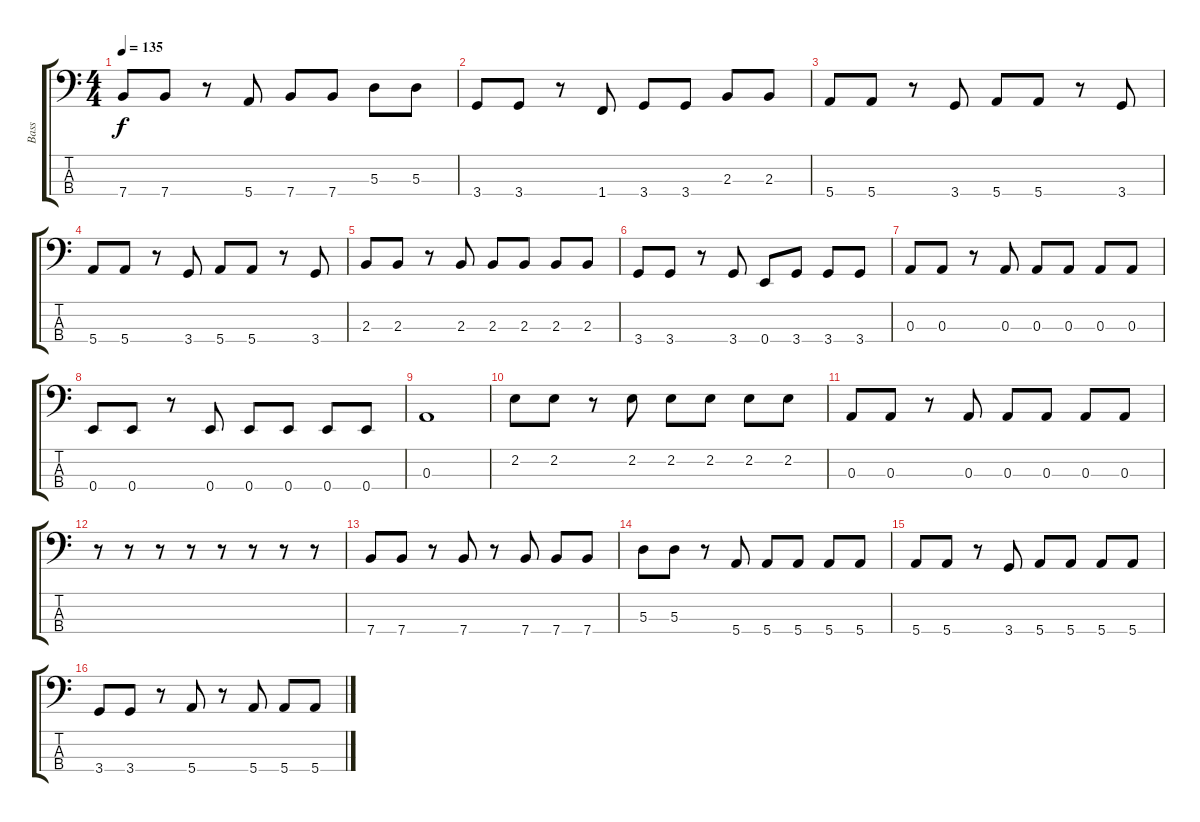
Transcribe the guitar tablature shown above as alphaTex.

\track ("Bass" "Bass") {instrument electricbasspick}
\staff {score tabs}
\tuning (G2 D2 A1 E1) {hide}
\ts (4 4)
\tempo 135
\clef f4
\ks c
7.4.8{dy f} 7.4.8 r.8 5.4.8 7.4.8 7.4.8 5.3.8 5.3.8 |
3.4.8 3.4.8 r.8 1.4.8 3.4.8 3.4.8 2.3.8 2.3.8 |
5.4.8 5.4.8 r.8 3.4.8 5.4.8 5.4.8 r.8 3.4.8 |
5.4.8 5.4.8 r.8 3.4.8 5.4.8 5.4.8 r.8 3.4.8 |
2.3.8 2.3.8 r.8 2.3.8 2.3.8 2.3.8 2.3.8 2.3.8 |
3.4.8 3.4.8 r.8 3.4.8 0.4.8 3.4.8 3.4.8 3.4.8 |
0.3.8 0.3.8 r.8 0.3.8 0.3.8 0.3.8 0.3.8 0.3.8 |
0.4.8 0.4.8 r.8 0.4.8 0.4.8 0.4.8 0.4.8 0.4.8 |
0.3.1 |
2.2.8 2.2.8 r.8 2.2.8 2.2.8 2.2.8 2.2.8 2.2.8 |
0.3.8 0.3.8 r.8 0.3.8 0.3.8 0.3.8 0.3.8 0.3.8 |
r.8 r.8 r.8 r.8 r.8 r.8 r.8 r.8 |
7.4.8 7.4.8 r.8 7.4.8 r.8 7.4.8 7.4.8 7.4.8 |
5.3.8 5.3.8 r.8 5.4.8 5.4.8 5.4.8 5.4.8 5.4.8 |
5.4.8 5.4.8 r.8 3.4.8 5.4.8 5.4.8 5.4.8 5.4.8 |
3.4.8 3.4.8 r.8 5.4.8 r.8 5.4.8 5.4.8 5.4.8
